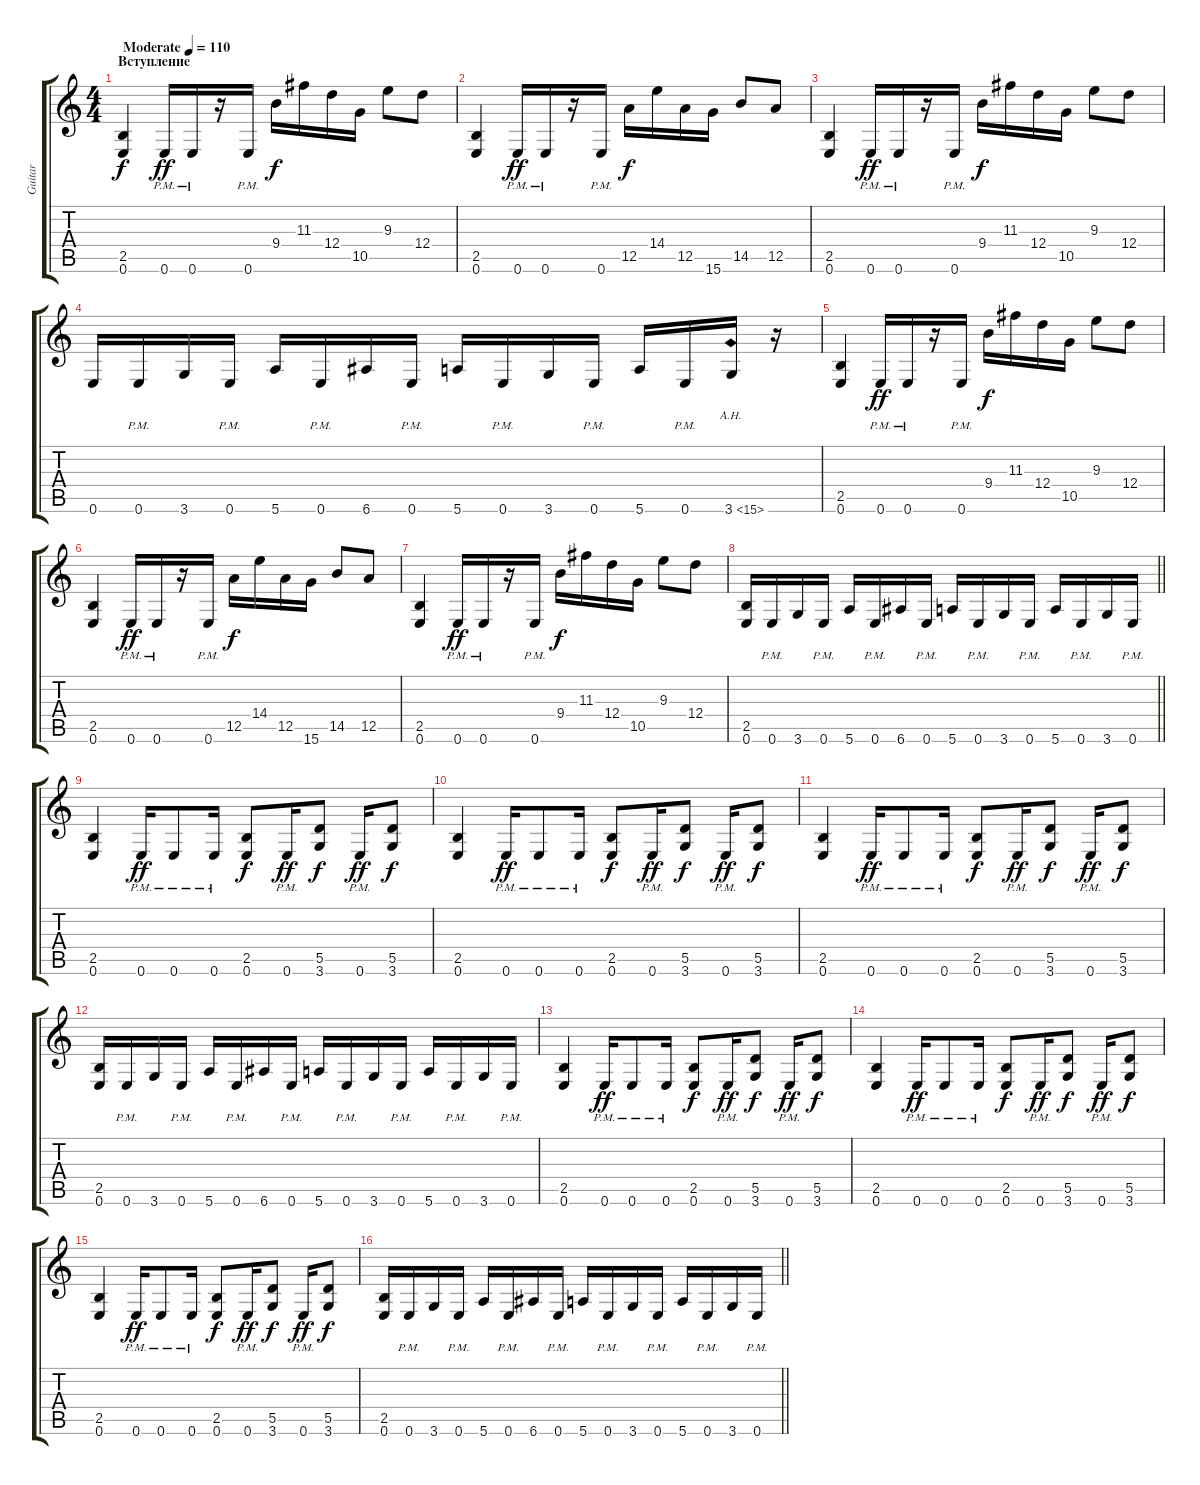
\track ("Guitar" "Guitar") {instrument distortionguitar}
\staff {score tabs}
\tuning (E4 B3 G3 D3 A2 E2) {hide}
\ts (4 4)
\section ("" "Вступление")
\tempo (110 "Moderate")
\clef g2
\ks c
(2.5 0.6).4{dy f instrument distortionguitar} 0.6{pm}.16{dy ff} 0.6{pm}.16 r.16 0.6{pm}.16 9.4.16{dy f} 11.3.16 12.4.16 10.5.16 9.3.8 12.4.8 |
(2.5 0.6).4 0.6{pm}.16{dy ff} 0.6{pm}.16 r.16 0.6{pm}.16 12.5.16{dy f} 14.4.16 12.5.16 15.6.16 14.5.8 12.5.8 |
(2.5 0.6).4 0.6{pm}.16{dy ff} 0.6{pm}.16 r.16 0.6{pm}.16 9.4.16{dy f} 11.3.16 12.4.16 10.5.16 9.3.8 12.4.8 |
0.6.16 0.6{pm}.16 3.6.16 0.6{pm}.16 5.6.16 0.6{pm}.16 6.6.16 0.6{pm}.16 5.6.16 0.6{pm}.16 3.6.16 0.6{pm}.16 5.6.16 0.6{pm}.16 3.6{ah 12}.16 r.16 |
(2.5 0.6).4 0.6{pm}.16{dy ff} 0.6{pm}.16 r.16 0.6{pm}.16 9.4.16{dy f} 11.3.16 12.4.16 10.5.16 9.3.8 12.4.8 |
(2.5 0.6).4 0.6{pm}.16{dy ff} 0.6{pm}.16 r.16 0.6{pm}.16 12.5.16{dy f} 14.4.16 12.5.16 15.6.16 14.5.8 12.5.8 |
(2.5 0.6).4 0.6{pm}.16{dy ff} 0.6{pm}.16 r.16 0.6{pm}.16 9.4.16{dy f} 11.3.16 12.4.16 10.5.16 9.3.8 12.4.8 |
\barLineRight lightlight
(2.5 0.6).16 0.6{pm}.16 3.6.16 0.6{pm}.16 5.6.16 0.6{pm}.16 6.6.16 0.6{pm}.16 5.6.16 0.6{pm}.16 3.6.16 0.6{pm}.16 5.6.16 0.6{pm}.16 3.6.16 0.6{pm}.16 |
\section ("" "")
(2.5 0.6).4 0.6{pm}.16{dy ff} 0.6{pm}.8 0.6{pm}.16 (2.5 0.6).8{dy f} 0.6{pm}.16{dy ff} (5.5 3.6).8{dy f} 0.6{pm}.16{dy ff} (5.5 3.6).8{dy f} |
(2.5 0.6).4 0.6{pm}.16{dy ff} 0.6{pm}.8 0.6{pm}.16 (2.5 0.6).8{dy f} 0.6{pm}.16{dy ff} (5.5 3.6).8{dy f} 0.6{pm}.16{dy ff} (5.5 3.6).8{dy f} |
(2.5 0.6).4 0.6{pm}.16{dy ff} 0.6{pm}.8 0.6{pm}.16 (2.5 0.6).8{dy f} 0.6{pm}.16{dy ff} (5.5 3.6).8{dy f} 0.6{pm}.16{dy ff} (5.5 3.6).8{dy f} |
(2.5 0.6).16 0.6{pm}.16 3.6.16 0.6{pm}.16 5.6.16 0.6{pm}.16 6.6.16 0.6{pm}.16 5.6.16 0.6{pm}.16 3.6.16 0.6{pm}.16 5.6.16 0.6{pm}.16 3.6.16 0.6{pm}.16 |
(2.5 0.6).4 0.6{pm}.16{dy ff} 0.6{pm}.8 0.6{pm}.16 (2.5 0.6).8{dy f} 0.6{pm}.16{dy ff} (5.5 3.6).8{dy f} 0.6{pm}.16{dy ff} (5.5 3.6).8{dy f} |
(2.5 0.6).4 0.6{pm}.16{dy ff} 0.6{pm}.8 0.6{pm}.16 (2.5 0.6).8{dy f} 0.6{pm}.16{dy ff} (5.5 3.6).8{dy f} 0.6{pm}.16{dy ff} (5.5 3.6).8{dy f} |
(2.5 0.6).4 0.6{pm}.16{dy ff} 0.6{pm}.8 0.6{pm}.16 (2.5 0.6).8{dy f} 0.6{pm}.16{dy ff} (5.5 3.6).8{dy f} 0.6{pm}.16{dy ff} (5.5 3.6).8{dy f} |
\barLineRight lightlight
(2.5 0.6).16 0.6{pm}.16 3.6.16 0.6{pm}.16 5.6.16 0.6{pm}.16 6.6.16 0.6{pm}.16 5.6.16 0.6{pm}.16 3.6.16 0.6{pm}.16 5.6.16 0.6{pm}.16 3.6.16 0.6{pm}.16
